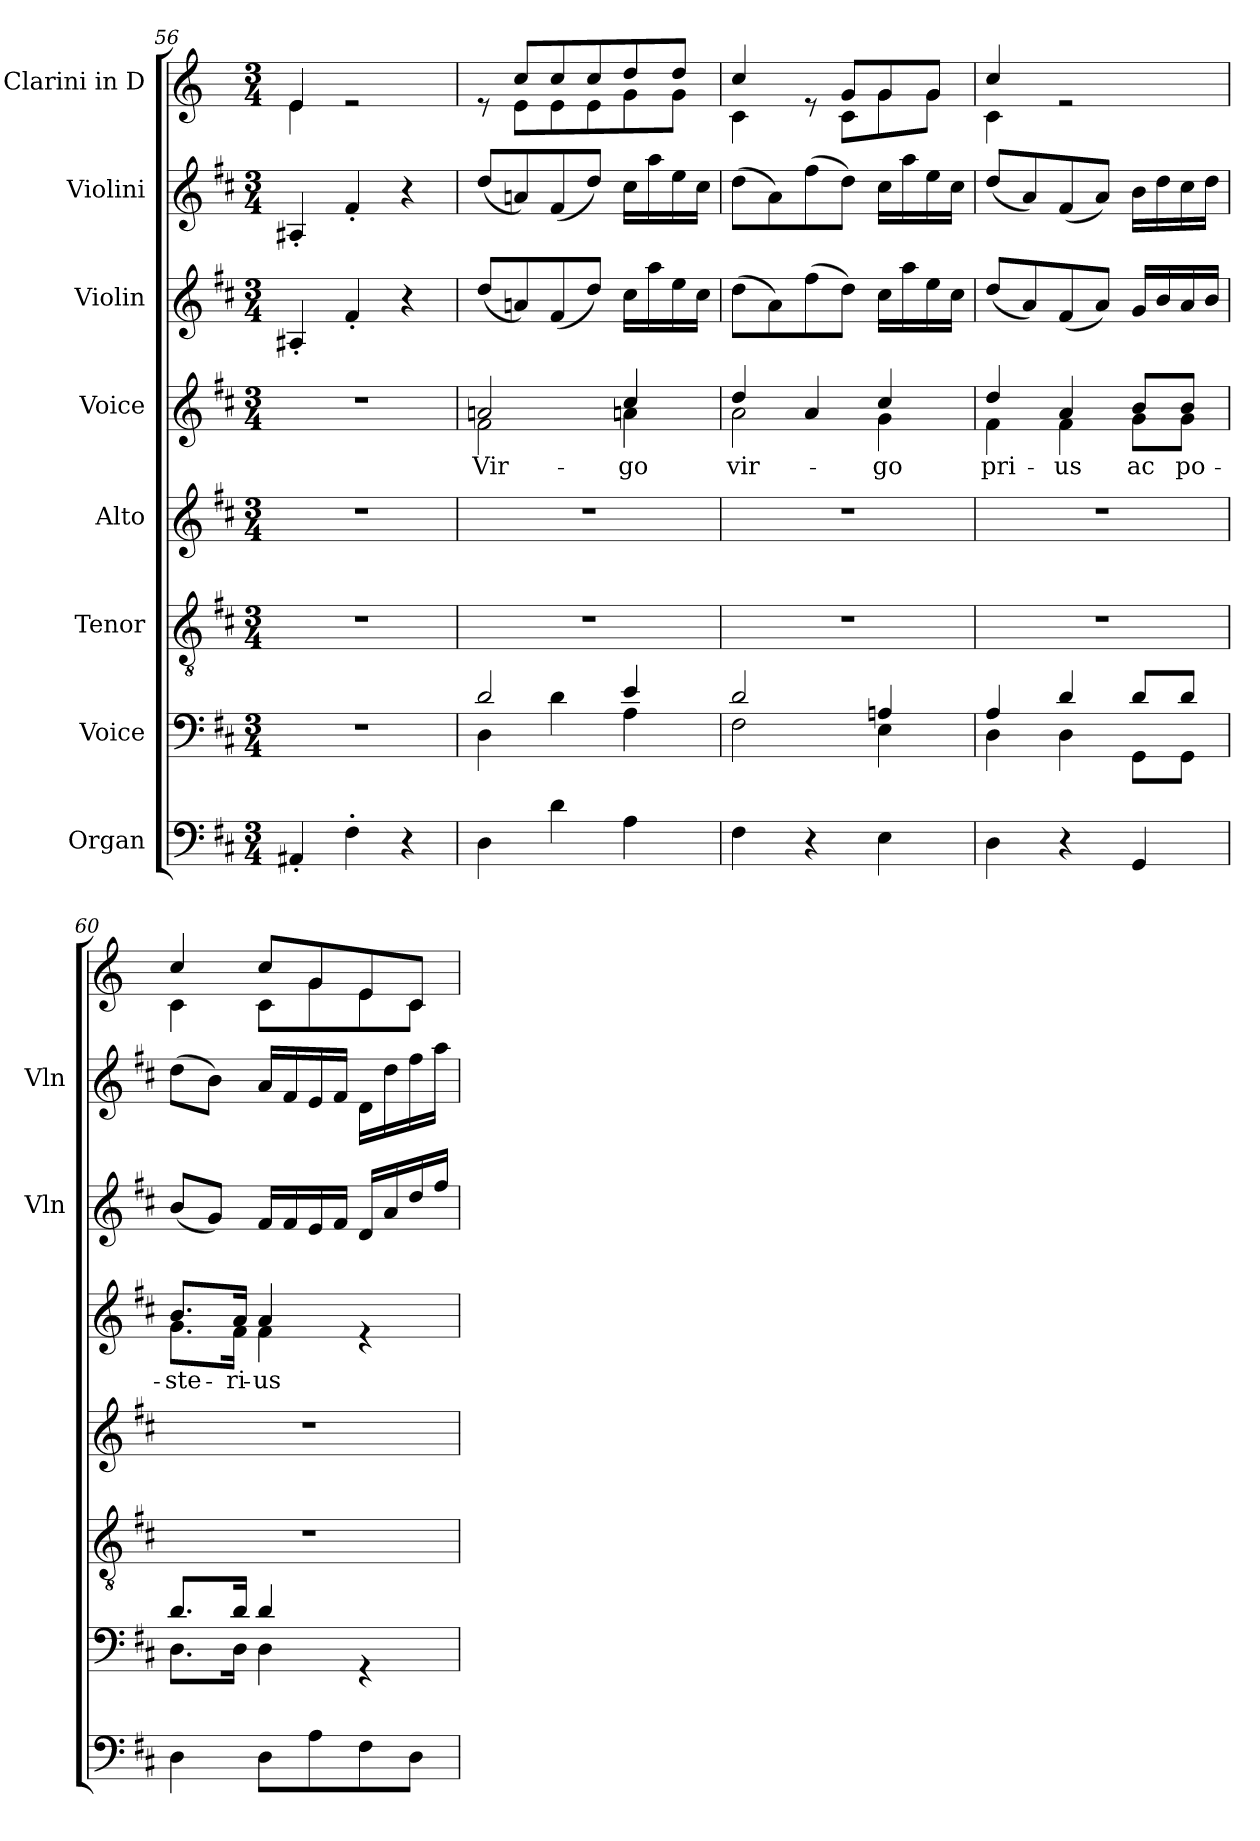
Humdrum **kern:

**kern	**kern	**kern	**kern	**kern	**text	**kern	**kern	**kern
*part8	*part7	*part6	*part5	*part4	*part4	*part3	*part2	*part1
*staff8	*staff7	*staff6	*staff5	*staff4	*staff4	*staff3	*staff2	*staff1
*I"Organ	*I"Voice	*I"Tenor	*I"Alto	*I"Voice	*	*I"Violin	*I"Violini	*I"Clarini in D
*	*	*	*	*	*	*I'Vln	*I'Vln	*
*clefF4	*clefF4	*clefGv2	*clefG2	*clefG2	*	*clefG2	*clefG2	*clefG2
*	*	*	*	*	*	*	*	*ITrd-1c-2
*k[f#c#]	*k[f#c#]	*k[f#c#]	*k[f#c#]	*k[f#c#]	*	*k[f#c#]	*k[f#c#]	*k[f#c#]
*M3/4	*M3/4	*M3/4	*M3/4	*M3/4	*	*M3/4	*M3/4	*M3/4
=56	=56	=56	=56	=56	=56	=56	=56	=56
*	*	*	*	*	*	*	*	*^
4AA#X'/	2.r	2.r	2.r	2.r	.	4A#X'/	4A#X'/	4f#/	4f#\
4F#'\	.	.	.	.	.	4f#'/	4f#'/	2re	2ryy
4r	.	.	.	.	.	4r	4r	.	.
=57	=57	=57	=57	=57	=57	=57	=57	=57	=57
*	*^	*	*	*	*	*	*	*	*
!	!	!	!	!	!	!LO:LY:b	!	!	!	!
*	*	*	*	*	*^	*	*	*	*	*
4D\	2d/	4D\	2.r	2.r	2an/	2f#\	Vir-	(8dd/L	(8dd/L	8re	8ryy
.	.	.	.	.	.	.	.	8an/)	8an/)	8dd/L	8f#\L
4d\	.	4d\	.	.	.	.	.	(8f#/	(8f#/	8dd/	8f#\
.	.	.	.	.	.	.	.	8dd/J)	8dd/J)	8dd/	8f#\
!	!	!	!	!	!	!	!LO:LY:b	!	!	!	!
4A\	4e/	4A\	.	.	4cc#/	4an\	-go	16cc#\LL	16cc#\LL	8ee/	8a\
.	.	.	.	.	.	.	.	16aa\	16aa\	.	.
.	.	.	.	.	.	.	.	16ee\	16ee\	8ee/J	8a\J
.	.	.	.	.	.	.	.	16cc#\JJ	16cc#\JJ	.	.
!!LO:PB:g=z	!!
=58	=58	=58	=58	=58	=58	=58	=58	=58	=58	=58	=58
!	!	!	!	!	!	!	!LO:LY:b	!	!	!	!
4F#\	2d/	2F#\	2.r	2.r	4dd/	2a\	vir-	(8dd\L	(8dd\L	4dd/	4d\
.	.	.	.	.	.	.	.	8a\)	8a\)	.	.
4r	.	.	.	.	4a/	.	.	(8ff#\	(8ff#\	8re	8ryy
.	.	.	.	.	.	.	.	8dd\J)	8dd\J)	8a/L	8d\L
!	!	!	!	!	!	!	!LO:LY:b	!	!	!	!
4E\	4An/	4E\	.	.	4cc#/	4g\	-go	16cc#\LL	16cc#\LL	8a/	8a\
.	.	.	.	.	.	.	.	16aa\	16aa\	.	.
.	.	.	.	.	.	.	.	16ee\	16ee\	8a/J	8a\J
.	.	.	.	.	.	.	.	16cc#\JJ	16cc#\JJ	.	.
=59	=59	=59	=59	=59	=59	=59	=59	=59	=59	=59	=59
!	!	!	!	!	!	!	!LO:LY:b	!	!	!	!
4D\	4A/	4D\	2.r	2.r	4dd/	4f#\	pri-	(8dd/L	(8dd/L	4dd/	4d\
.	.	.	.	.	.	.	.	8a/)	8a/)	.	.
!	!	!	!	!	!	!	!LO:LY:b	!	!	!	!
4r	4d/	4D\	.	.	4a/	4f#\	-us	(8f#/	(8f#/	2re	2ryy
.	.	.	.	.	.	.	.	8a/J)	8a/J)	.	.
!	!	!	!	!	!	!	!LO:LY:b	!	!	!	!
4GG/	8d/L	8GG\L	.	.	8b/L	8g\L	ac	16g/LL	16b\LL	.	.
.	.	.	.	.	.	.	.	16b/	16dd\	.	.
!	!	!	!	!	!	!	!LO:LY:b	!	!	!	!
.	8d/J	8GG\J	.	.	8b/J	8g\J	po-	16a/	16cc#\	.	.
.	.	.	.	.	.	.	.	16b/JJ	16dd\JJ	.	.
=60	=60	=60	=60	=60	=60	=60	=60	=60	=60	=60	=60
!	!	!	!	!	!	!	!LO:LY:b	!	!	!	!
4D\	8.d/L	8.D\L	2.r	2.r	8.b/L	8.g\L	-ste-	(8b/L	(8dd\L	4dd/	4d\
.	.	.	.	.	.	.	.	8g/J)	8b\J)	.	.
!	!	!	!	!	!	!	!LO:LY:b	!	!	!	!
.	16d/Jk	16D\Jk	.	.	16a/Jk	16f#\Jk	-ri-	.	.	.	.
!	!	!	!	!	!	!	!LO:LY:b	!	!	!	!
8D\L	4d/	4D\	.	.	4a/	4f#\	-us	16f#/LL	16a/LL	8dd/L	8d\L
.	.	.	.	.	.	.	.	16f#/	16f#/	.	.
8A\	.	.	.	.	.	.	.	16e/	16e/	8a/	8a\
.	.	.	.	.	.	.	.	16f#/JJ	16f#/JJ	.	.
8F#\	4rGG	4ryy	.	.	4re	4ryy	.	16d/LL	16d\LL	8f#/	8f#\
.	.	.	.	.	.	.	.	16a/	16dd\	.	.
8D\J	.	.	.	.	.	.	.	16dd/	16ff#\	8d/J	8d\J
.	.	.	.	.	.	.	.	16ff#/JJ	16aa\JJ	.	.
*	*v	*v	*	*	*v	*v	*	*	*	*v	*v
=	=	=	=	=	=	=	=	=
*-	*-	*-	*-	*-	*-	*-	*-	*-
